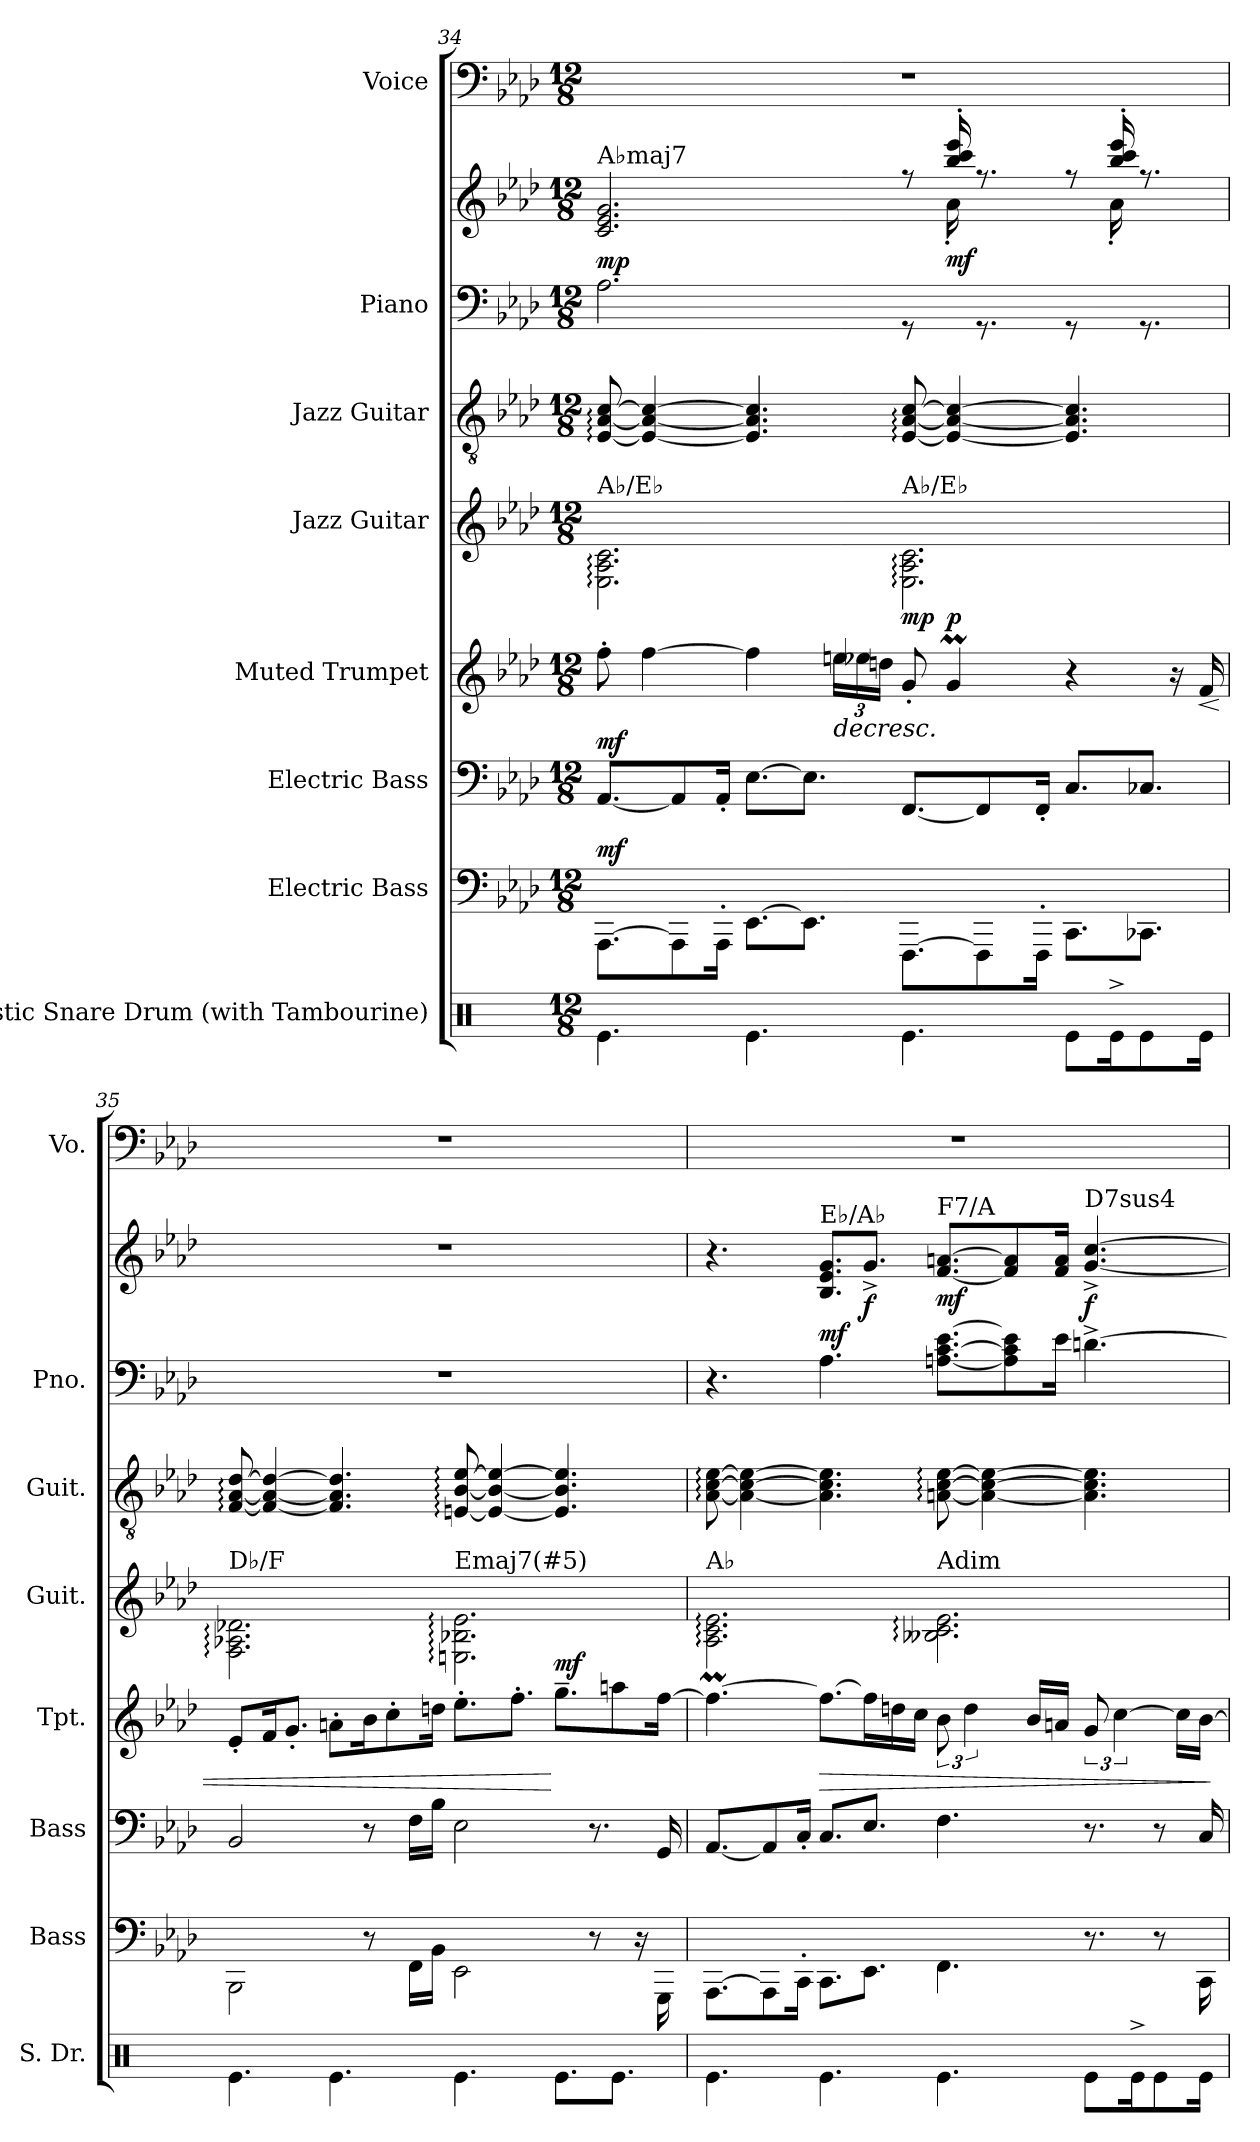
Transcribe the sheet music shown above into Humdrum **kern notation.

**kern	**kern	**dynam	**kern	**dynam	**kern	**dynam	**kern	**kern	**kern	**kern	**dynam	**kern
*part8	*part7	*part7	*part6	*part6	*part5	*part5	*part4	*part3	*part2	*part2	*part2	*part1
*staff9	*staff8	*staff8	*staff7	*staff7	*staff6	*staff6	*staff5	*staff4	*staff3	*staff2	*staff2/3	*staff1
*I"Acoustic Snare Drum (with Tambourine)	*I"Electric Bass	*	*I"Electric Bass	*	*I"Muted Trumpet	*	*I"Jazz Guitar	*I"Jazz Guitar	*I"Piano	*	*	*I"Voice
*I'S. Dr.	*I'Bass	*	*I'Bass	*	*I'Tpt.	*	*I'Guit.	*I'Guit.	*I'Pno.	*	*	*I'Vo.
!!LO:PB:g=z
*clefX	*	*	*clefF4	*	*clefG2	*	*	*clefGv2	*clefF4	*clefG2	*	*clefF4
*	*ITrd7c12	*	*ITrd7c12	*	*ITrd1c2	*	*	*	*	*	*	*
*k[]	*k[b-e-a-d-]	*	*k[b-e-a-d-]	*	*k[b-e-a-d-g-c-]	*	*k[b-e-a-d-]	*k[b-e-a-d-]	*k[b-e-a-d-]	*k[b-e-a-d-]	*	*k[b-e-a-d-]
*M12/8	*M12/8	*	*M12/8	*	*M12/8	*	*M12/8	*M12/8	*M12/8	*M12/8	*	*M12/8
=34	=34	=34	=34	=34	=34	=34	=34	=34	=34	=34	=34	=34
*	*	*	*	*	*	*	*	*	*	*^	*	*
!	!	!	!	!	!	!	!	!	!	!LO:TX:a:t=A♭maj7	!	!	!
!	!	!	!	!	!	!	!LO:TX:a:t=A♭/E♭	!	!	!	!	!	!
!	!	!LO:DY:a	!	!LO:DY:a	!	!	!	!	!	!	!	!LO:DY:a=2	!
4.Re\	[8.AAAA-\L	mf	[8.AAA-/L	mf	8ee-'\	.	2.E-\: 2.A-\: 2.c\:	[8E-/: [8A-/: [8c/:	2.A-\	2.c/ 2.e-/ 2.g/	2..ryy	mp	1.r
.	.	.	.	.	[4ee-\	.	.	4E-/_ 4A-/_ 4c/_	.	.	.	.	.
.	8AAAA-\]	.	8AAA-/]	.	.	.	.	.	.	.	.	.	.
.	16AAAA-'\Jk	.	16AAA-'/Jk	.	.	.	.	.	.	.	.	.	.
4.Re\	[8.EEE-\L	.	[8.EE-\L	.	4ee-\]	.	.	4.E-/] 4.A-/] 4.c/]	.	.	.	.	.
.	8.EEE-\J]	.	8.EE-\J]	.	.	.	.	.	.	.	.	.	.
*	*	*	*	*	*Xbrackettup	*	*	*	*	*	*	*	*
!	!	!	!	!	!	!LO:HP:b	!	!	!	!	!	!	!
.	.	.	.	.	24ddn\LL	>	.	.	.	.	.	.	.
.	.	.	.	.	24dd-X\	.	.	.	.	.	.	.	.
.	.	.	.	.	24ccn\JJ	.	.	.	.	.	.	.	.
!	!	!	!	!	!	!	!LO:TX:a:t=A♭/E♭	!	!	!	!	!	!
!	!	!	!	!	!	!LO:DY:a	!	!	!	!	!	!	!
4.Re\	[8.FFFF\L	.	[8.FFF/L	.	8f'/	mp	2.E-\: 2.A-\: 2.c\:	[8E-/: [8A-/: [8c/:	8rGG	8rff	.	.	.
!	!	!	!	!	!	!LO:DY:n=1:a	!	!	!	!	!	!LO:DY:b	!
.	.	.	.	.	4fm/	] p	.	4E-/_ 4A-/_ 4c/_	16ryy	16bb-/' 16ccc/' 16eee-/'	16a-'\	mf	.
.	8FFFF\]	.	8FFF/]	.	.	.	.	.	8.rGG	8.rff	16ryy	.	.
*	*	*	*	*	*	*	*	*	*	*v	*v	*	*
.	16FFFF'\Jk	.	16FFF'/Jk	.	.	.	.	.	.	.	.	.
8Re\L	8.CCC\L	.	8.CC/L	.	4r	.	.	4.E-/] 4.A-/] 4.c/]	8rGG	8rff	.	.
*	*	*	*	*	*	*	*	*	*	*^	*	*
16Re^\K	.	.	.	.	.	.	.	.	16ryy	16bb-/' 16ccc/' 16eee-/'	16a-'\	.	.
8Re\	8.CCC-X\J	.	8.CC-X/J	.	.	.	.	.	8.rGG	8.rff	8.ryy	.	.
.	.	.	.	.	16r	.	.	.	.	.	.	.	.
!	!	!	!	!	!	!LO:HP:b	!	!	!	!	!	!	!
16Re\Jk	.	.	.	.	16e-/	<	.	.	.	.	.	.	.
*	*	*	*	*	*	*	*	*	*	*v	*v	*	*
=35	=35	=35	=35	=35	=35	=35	=35	=35	=35	=35	=35	=35
!	!	!	!	!	!	!	!LO:TX:a:t=D♭/F	!	!	!	!	!
4.Re\	2BBBB-\	.	2BBB-/	.	8d-'/L	.	2.F\: 2.A-X\: 2.d-X\:	[8F/: [8A-/: [8d-/:	1.r	1.r	.	1.r
.	.	.	.	.	16e-/K	.	.	4F/_ 4A-/_ 4d-/_	.	.	.	.
.	.	.	.	.	8.f'/J	.	.	.	.	.	.	.
4.Re\	.	.	.	.	8gn'\L	.	.	4.F/] 4.A-/] 4.d-/]	.	.	.	.
.	8r	.	8r	.	16a-\K	.	.	.	.	.	.	.
.	.	.	.	.	8b-'\	.	.	.	.	.	.	.
.	16FFF\LL	.	16FF\LL	.	.	.	.	.	.	.	.	.
.	16BBB-\JJ	.	16BB-\JJ	.	16ccn\Jk	.	.	.	.	.	.	.
!	!	!	!	!	!	!	!LO:TX:a:t=Emaj7(#5)	!	!	!	!	!
4.Re\	2EEE-\	.	2EE-\	.	8.dd-'\L	.	2.E\: 2.B-X\: 2.e-\:	[8En/: [8B-/: [8e-/:	.	.	.	.
.	.	.	.	.	.	.	.	4E/_ 4B-/_ 4e-/_	.	.	.	.
.	.	.	.	.	8.ee-'\J	.	.	.	.	.	.	.
!	!	!	!	!	!	!LO:DY:n=1:a	!	!	!	!	!	!
8.Re\L	.	.	.	.	8.ff~\L	[ mf	.	4.E/] 4.B-/] 4.e-/]	.	.	.	.
.	8r	.	8.r	.	.	.	.	.	.	.	.	.
8.Re\J	.	.	.	.	8ggn\	.	.	.	.	.	.	.
.	16r	.	.	.	.	.	.	.	.	.	.	.
.	16GGGG\	.	16GGG/	.	[16ee-\Jk	.	.	.	.	.	.	.
!!LO:PB:g=z
=36	=36	=36	=36	=36	=36	=36	=36	=36	=36	=36	=36	=36
!	!	!	!	!	!	!	!LO:TX:a:t=A♭	!	!	!	!	!
4.Re\	[8.AAAA-\L	.	[8.AAA-/L	.	4.ee-M\_	.	2.A-\: 2.c\: 2.e-\:	[8A-\: [8c\: [8e-\:	4.r	4.r	.	1.r
.	.	.	.	.	.	.	.	4A-\_ 4c\_ 4e-\_	.	.	.	.
.	8AAAA-\]	.	8AAA-/]	.	.	.	.	.	.	.	.	.
.	16CCC'\Jk	.	16CC'/Jk	.	.	.	.	.	.	.	.	.
!	!	!	!	!	!	!	!	!	!	!LO:TX:a:t=E♭/A♭	!	!
!	!	!	!	!	!	!LO:HP:b	!	!	!	!	!LO:DY:a=2	!
4.Re\	8.CCC\L	.	8.CC/L	.	8.ee-\L_	>	.	4.A-\] 4.c\] 4.e-\]	4.A-\	8.B-/ 8.e-/ 8.g/L	mf	.
!	!	!	!	!	!	!	!	!	!	!	!LO:DY:b	!
.	8.EEE-\J	.	8.EE-/J	.	16ee-\L]	.	.	.	.	8.g^/J	f	.
.	.	.	.	.	16ccn\	.	.	.	.	.	.	.
.	.	.	.	.	16b-\JJ	.	.	.	.	.	.	.
*	*	*	*	*	*brackettup	*	*	*	*	*	*	*
!	!	!	!	!	!	!	!	!	!	!LO:TX:a:t=F7/A	!	!
!	!	!	!	!	!	!	!LO:TX:a:t=Adim	!	!	!	!	!
!	!	!	!	!	!	!	!	!	!	!	!LO:DY:b	!
4.Re\	4.FFF\	.	4.FF\	.	12a-\	.	2.B--\: 2.c\: 2.e-\:	[8An\: [8c\: [8e-\:	[8.An\ [8.c\ [8.e-\L	[8.f/ [8.an/L	mf	.
.	.	.	.	.	6cc\	.	.	.	.	.	.	.
.	.	.	.	.	.	.	.	4A\_ 4c\_ 4e-\_	.	.	.	.
.	.	.	.	.	.	.	.	.	8A\] 8c\] 8e-\]	8f/] 8a/]	.	.
.	.	.	.	.	16a-/LL	.	.	.	.	.	.	.
.	.	.	.	.	16gn/JJ	.	.	.	16e-\Jk	16f/ 16a/Jk	.	.
!	!	!	!	!	!	!	!	!	!	!LO:TX:a:t=D7sus4	!	!
!	!	!	!	!	!	!	!	!	!	!	!LO:DY:b	!
8Re\L	8.r	.	8.r	.	12f/	.	.	4.A\] 4.c\] 4.e-\]	[4.dn^\	[4.g/^ [4.cc/^	f	.
.	.	.	.	.	[6b-\	.	.	.	.	.	.	.
16Re^\K	.	.	.	.	.	.	.	.	.	.	.	.
8Re\	8r	.	8r	.	.	.	.	.	.	.	.	.
.	.	.	.	.	16b-\LL]	.	.	.	.	.	.	.
16Re\Jk	16CCC\	.	16CC/	.	[16a-\JJ	.	.	.	.	.	.	.
.	.	.	.	.	.	]	.	.	.	.	.	.
=	=	=	=	=	=	=	=	=	=	=	=	=
*-	*-	*-	*-	*-	*-	*-	*-	*-	*-	*-	*-	*-
